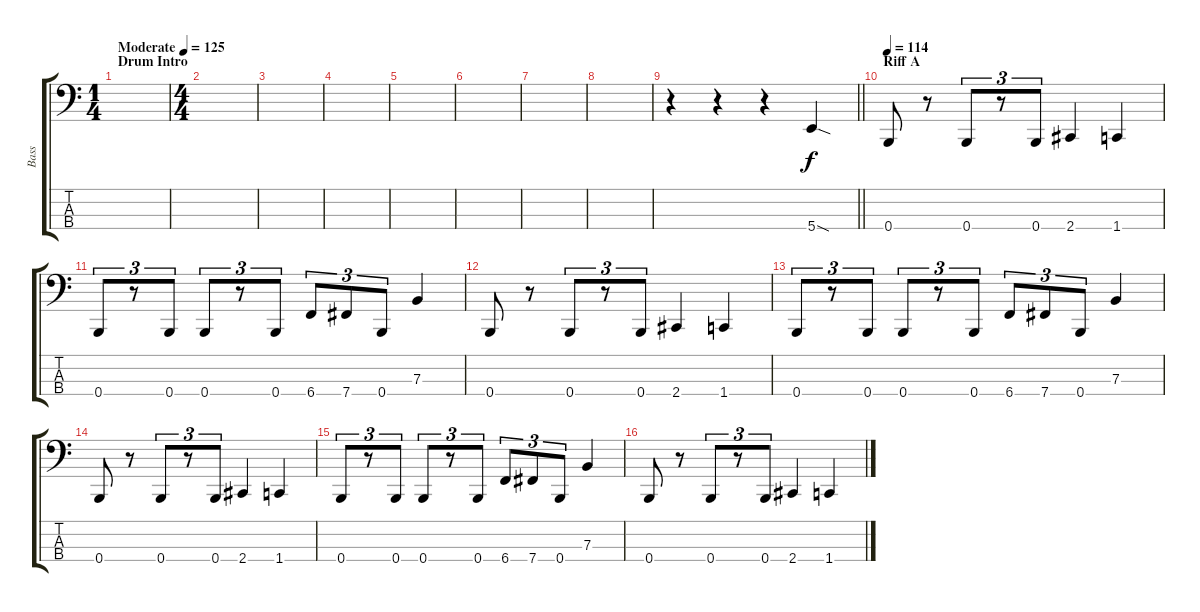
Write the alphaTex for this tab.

\track ("Bass" "Bass") {instrument electricbassfinger}
\staff {score tabs}
\tuning (D2 A1 E1 B0) {hide}
\ts (1 4)
\section ("" "Drum Intro")
\tempo (125 "Moderate")
\clef f4
\ks c
|
\ts (4 4)
|
|
|
|
|
|
|
\barLineRight lightlight
r.4 r.4 r.4 5.4{sod}.4 |
\section ("" "Riff A")
\tempo 114
0.4.8 r.8 0.4.8{tu (3 2)} r.8{tu (3 2)} 0.4.8{tu (3 2)} 2.4.4 1.4.4 |
0.4.8{tu (3 2)} r.8{tu (3 2)} 0.4.8{tu (3 2)} 0.4.8{tu (3 2)} r.8{tu (3 2)} 0.4.8{tu (3 2)} 6.4.8{tu (3 2)} 7.4.8{tu (3 2)} 0.4.8{tu (3 2)} 7.3.4 |
0.4.8 r.8 0.4.8{tu (3 2)} r.8{tu (3 2)} 0.4.8{tu (3 2)} 2.4.4 1.4.4 |
0.4.8{tu (3 2)} r.8{tu (3 2)} 0.4.8{tu (3 2)} 0.4.8{tu (3 2)} r.8{tu (3 2)} 0.4.8{tu (3 2)} 6.4.8{tu (3 2)} 7.4.8{tu (3 2)} 0.4.8{tu (3 2)} 7.3.4 |
0.4.8 r.8 0.4.8{tu (3 2)} r.8{tu (3 2)} 0.4.8{tu (3 2)} 2.4.4 1.4.4 |
0.4.8{tu (3 2)} r.8{tu (3 2)} 0.4.8{tu (3 2)} 0.4.8{tu (3 2)} r.8{tu (3 2)} 0.4.8{tu (3 2)} 6.4.8{tu (3 2)} 7.4.8{tu (3 2)} 0.4.8{tu (3 2)} 7.3.4 |
0.4.8 r.8 0.4.8{tu (3 2)} r.8{tu (3 2)} 0.4.8{tu (3 2)} 2.4.4 1.4.4
